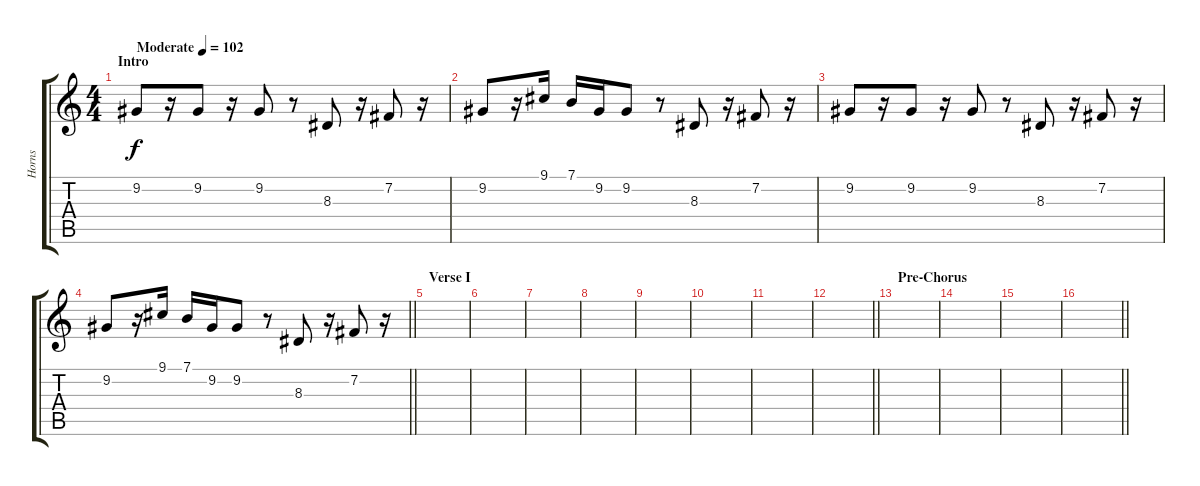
\track ("Horns" "Horns") {instrument synthbrass1}
\staff {score tabs}
\tuning (E4 B3 G3 D3 A2 E2) {hide}
\ts (4 4)
\section ("" "Intro")
\tempo (102 "Moderate")
\clef g2
\ks c
9.2.8{dy f volume 0 instrument synthbrass1} r.16{volume 13} 9.2.8 r.16 9.2.8 r.8 8.3.8 r.16 7.2.8 r.16 |
9.2.8 r.16 9.1.16 7.1.16 9.2.16 9.2.8 r.8 8.3.8 r.16 7.2.8 r.16 |
9.2.8 r.16 9.2.8 r.16 9.2.8 r.8 8.3.8 r.16 7.2.8 r.16 |
\barLineRight lightlight
9.2.8 r.16 9.1.16 7.1.16 9.2.16 9.2.8 r.8 8.3.8 r.16 7.2.8 r.16 |
\section ("" "Verse I")
|
|
|
|
|
|
|
\barLineRight lightlight
|
\section ("" "Pre-Chorus")
|
|
|
\barLineRight lightlight
